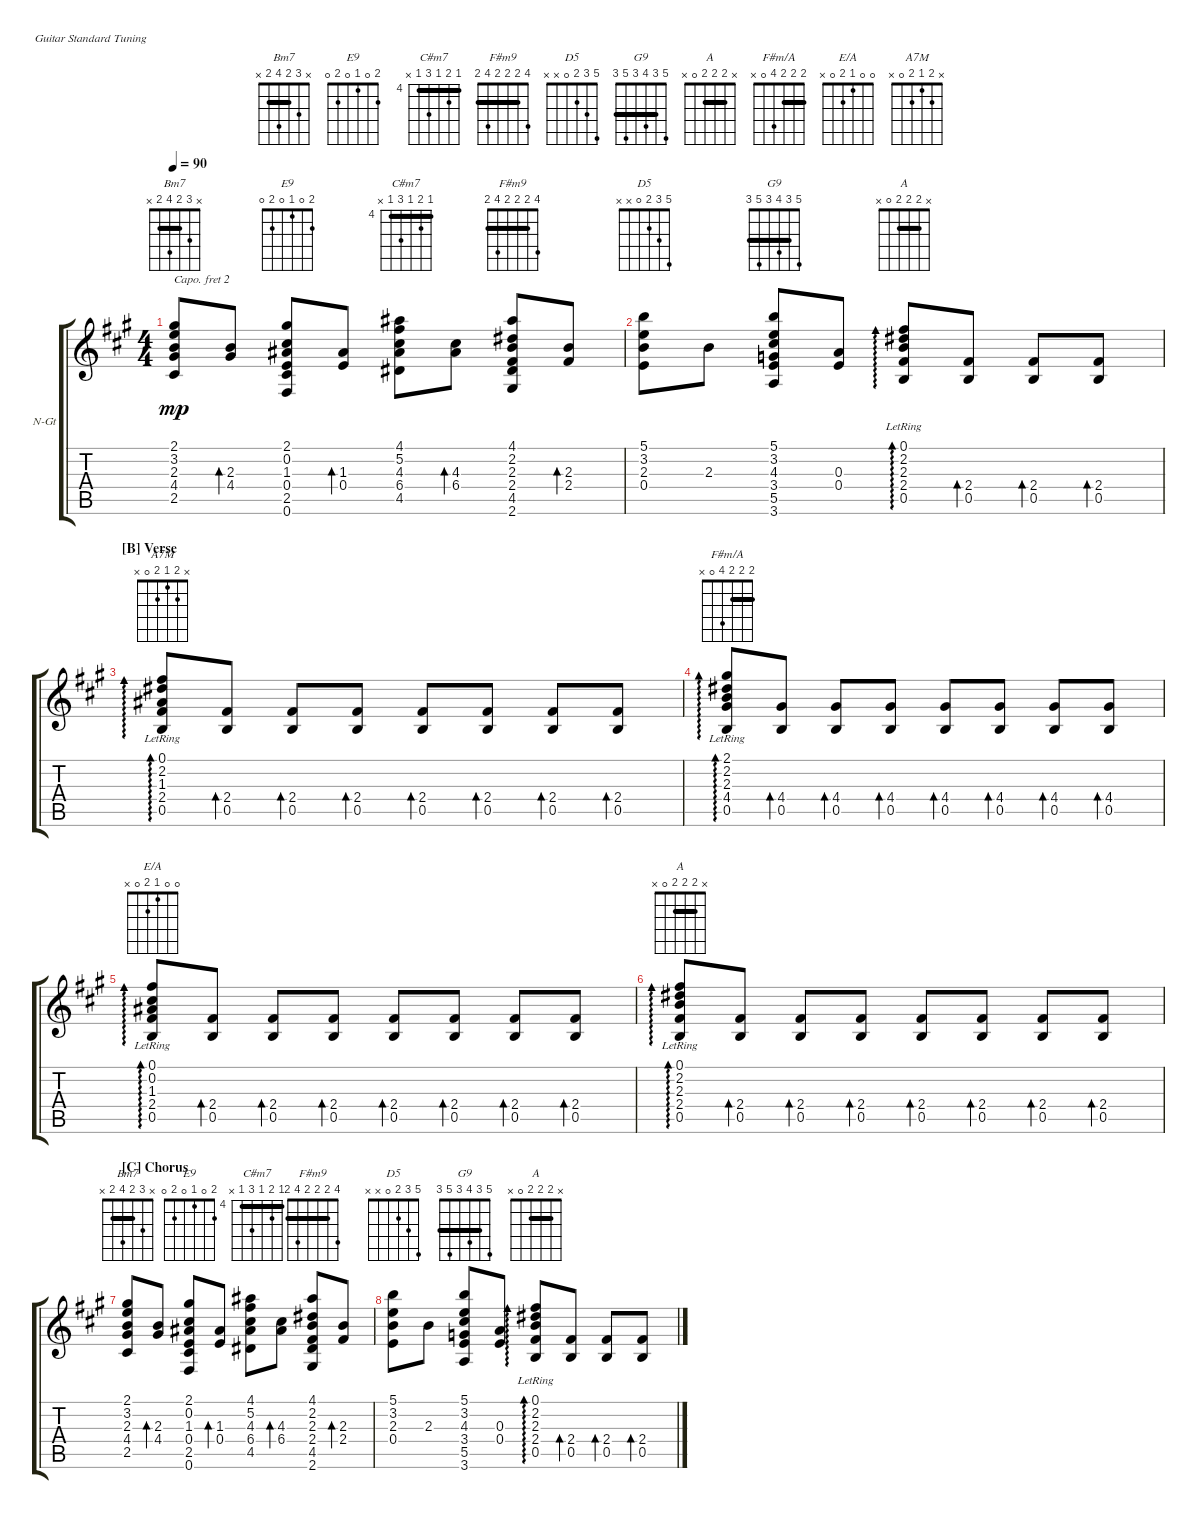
\defaultSystemsLayout 4
\bracketExtendMode groupsimilarinstruments
\firstSystemTrackNameOrientation horizontal
\otherSystemsTrackNameOrientation horizontal
\chordDiagramsInScore
\track ("Nylon Guitar" "N-Gt") {instrument acousticguitarnylon}
\staff {score tabs}
\capo 2
\tuning (E4 B3 G3 D3 A2 E2)
\chord ("Bm7" x 3 2 4 2 x) {barre 2}
\chord ("E9" 2 0 1 0 2 0)
\chord ("C#m7" 4 5 4 6 4 x) {firstfret 4 barre (4 4)}
\chord ("F#m9" 4 2 2 2 4 2) {barre (2 2 2)}
\chord ("D5" 5 3 2 0 x x)
\chord ("G9" 5 3 4 3 5 3) {barre (3 3)}
\chord ("A" 0 2 2 2 0 x)
\chord ("F#m/A" 2 2 2 4 0 x) {barre (2 2)}
\chord ("E/A" 0 0 1 2 0 x)
\chord ("A" x 2 2 2 0 x) {barre (2 2)}
\chord ("A7M" x 2 1 2 0 x)
\ts (4 4)
\tempo 90
\clef g2
\ks a
(2.5 4.4 2.3 3.2 2.1).8{ch "Bm7" dy mp} (4.4 2.3).8{bd 44} (2.1 0.2 1.3 0.4 2.5 0.6).8{ch "E9"} (0.4 1.3).8{bd 44} (4.5 6.4 4.3 5.2 4.1).8{ch "C#m7"} (6.4 4.3).8{bd 44} (4.1 2.2 2.3 2.4 4.5 2.6).8{ch "F#m9"} (2.3 2.4).8{bd 44} |
(0.4 2.3 3.2 5.1).8{ch "D5"} 2.3.8 (5.1 3.2 4.3 3.4 3.6 5.5).8{ch "G9"} (0.3 0.4).8 (0.5{lr} 2.4{lr} 2.3{lr} 2.2{lr} 0.1{lr}).8{ad 0 ch "A"} (0.5 2.4).8{bd 45} (2.4 0.5).8{bd 45} (0.5 2.4).8{bd 45} |
\section ("B" "Verse")
(0.5{lr} 2.4{lr} 1.3{lr} 2.2{lr} 0.1{lr}).8{ad 0 ch "A7M"} (0.5 2.4).8{bd 45} (2.4 0.5).8{bd 45} (0.5 2.4).8{bd 45} (0.5 2.4).8{bd 45} (2.4 0.5).8{bd 45} (0.5 2.4).8{bd 45} (2.4 0.5).8{bd 45} |
(0.5{lr} 4.4{lr} 2.3{lr} 2.2{lr} 2.1{lr}).8{ad 0 ch "F#m/A"} (0.5 4.4).8{bd 45} (4.4 0.5).8{bd 45} (0.5 4.4).8{bd 45} (0.5 4.4).8{bd 45} (4.4 0.5).8{bd 45} (0.5 4.4).8{bd 45} (4.4 0.5).8{bd 45} |
(0.5{lr} 2.4{lr} 1.3{lr} 0.2{lr} 0.1{lr}).8{ad 0 ch "E/A"} (0.5 2.4).8{bd 45} (2.4 0.5).8{bd 45} (0.5 2.4).8{bd 45} (0.5 2.4).8{bd 45} (2.4 0.5).8{bd 45} (0.5 2.4).8{bd 45} (2.4 0.5).8{bd 45} |
(0.5{lr} 2.4{lr} 2.3{lr} 2.2{lr} 0.1{lr}).8{ad 0 ch "A"} (0.5 2.4).8{bd 45} (2.4 0.5).8{bd 45} (0.5 2.4).8{bd 45} (0.5 2.4).8{bd 45} (2.4 0.5).8{bd 45} (0.5 2.4).8{bd 45} (2.4 0.5).8{bd 45} |
\section ("C" "Chorus")
(2.5 4.4 2.3 3.2 2.1).8{ch "Bm7"} (4.4 2.3).8{bd 44} (2.1 0.2 1.3 0.4 2.5 0.6).8{ch "E9"} (0.4 1.3).8{bd 44} (4.5 6.4 4.3 5.2 4.1).8{ch "C#m7"} (6.4 4.3).8{bd 44} (4.1 2.2 2.3 2.4 4.5 2.6).8{ch "F#m9"} (2.3 2.4).8{bd 44} |
(0.4 2.3 3.2 5.1).8{ch "D5"} 2.3.8 (5.1 3.2 4.3 3.4 3.6 5.5).8{ch "G9"} (0.3 0.4).8 (0.5{lr} 2.4{lr} 2.3{lr} 2.2{lr} 0.1{lr}).8{ad 0 ch "A"} (0.5 2.4).8{bd 45} (2.4 0.5).8{bd 45} (0.5 2.4).8{bd 45}
